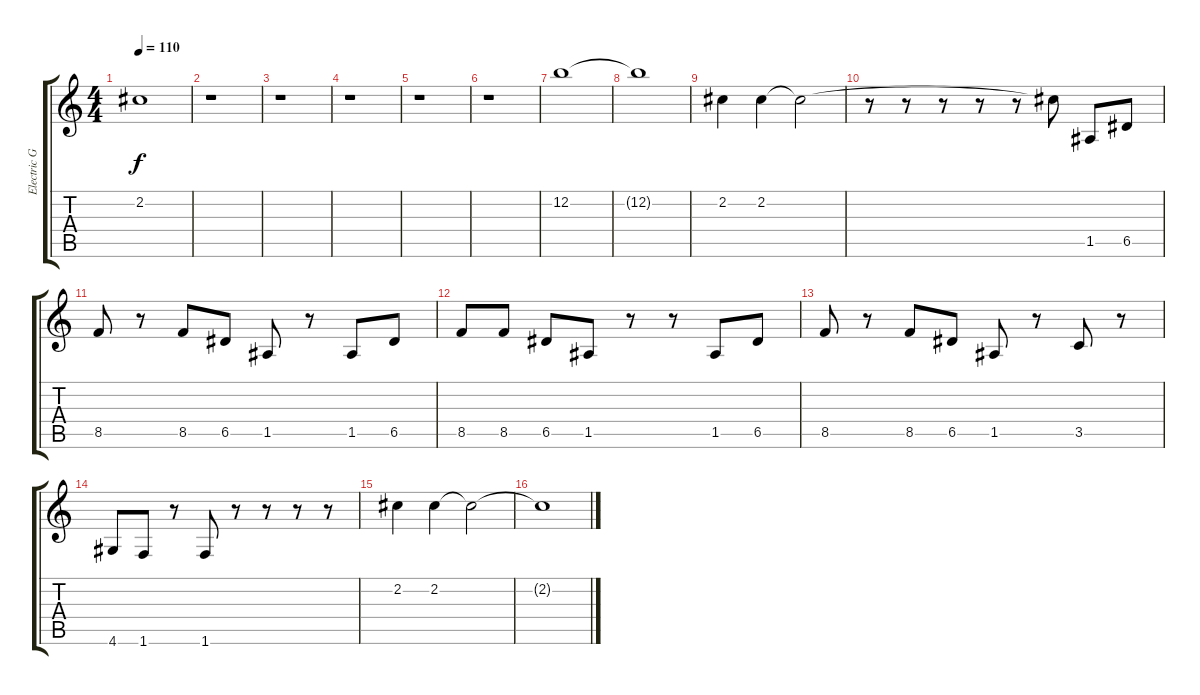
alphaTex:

\track ("Electric Guitar" "Electric G") {instrument electricguitarclean}
\staff {score tabs}
\tuning (E4 B3 G3 D3 A2 E2) {hide}
\ts (4 4)
\tempo 110
\clef g2
\ks c
2.2{t}.1{dy f} |
r.1 |
r.1 |
r.1 |
r.1 |
r.1 |
12.2.1{instrument pad8sweep} |
12.2{t}.1 |
2.2.4{instrument brightacousticpiano} 2.2.4 2.2{t}.2 |
r.8 r.8 r.8 r.8 r.8 2.2{t}.8 1.5.8{instrument acousticguitarsteel} 6.5.8 |
8.5.8 r.8 8.5.8 6.5.8 1.5.8 r.8 1.5.8 6.5.8 |
8.5.8 8.5.8 6.5.8 1.5.8 r.8 r.8 1.5.8 6.5.8 |
8.5.8 r.8 8.5.8 6.5.8 1.5.8 r.8 3.5.8 r.8 |
4.6.8 1.6.8 r.8 1.6.8 r.8 r.8 r.8 r.8 |
2.2.4{instrument brightacousticpiano} 2.2.4 2.2{t}.2 |
2.2{t}.1
